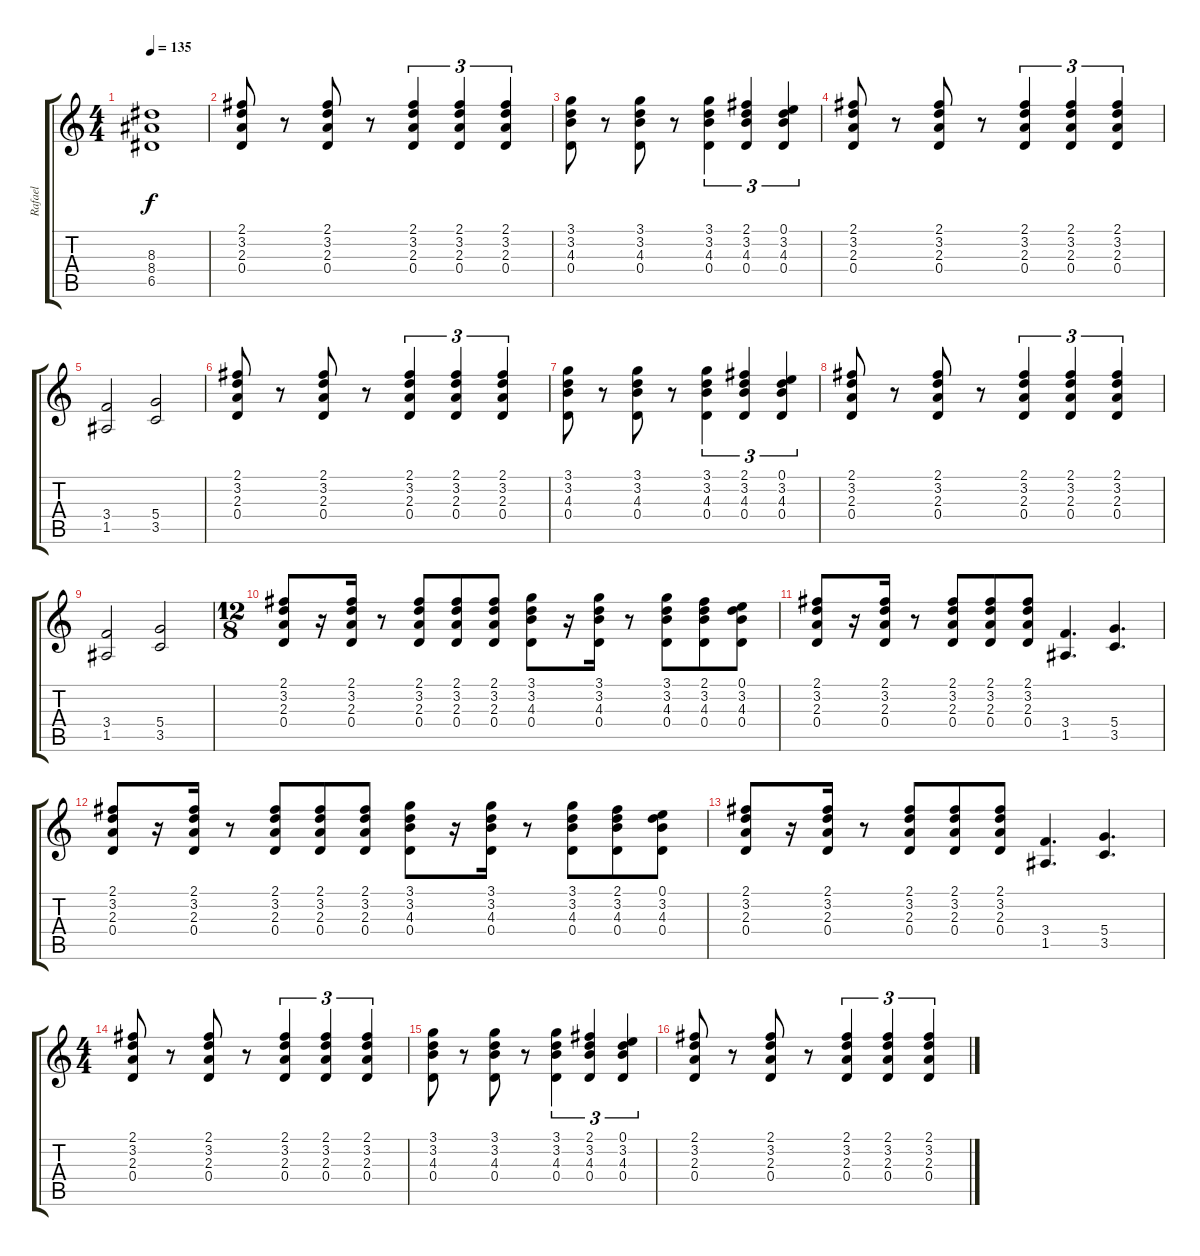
\track ("Rafael" "Rafael") {instrument overdrivenguitar}
\staff {score tabs}
\tuning (E4 B3 G3 D3 A2 E2) {hide}
\ts (4 4)
\tempo 135
\clef g2
\ks c
(8.3 8.4 6.5).1{dy f} |
(2.1 3.2 2.3 0.4).8 r.8 (2.1 3.2 2.3 0.4).8 r.8 (2.1 3.2 2.3 0.4).4{tu (3 2)} (2.1 3.2 2.3 0.4).4{tu (3 2)} (2.1 3.2 2.3 0.4).4{tu (3 2)} |
(3.1 3.2 4.3 0.4).8 r.8 (3.1 3.2 4.3 0.4).8 r.8 (3.1 3.2 4.3 0.4).4{tu (3 2)} (2.1 3.2 4.3 0.4).4{tu (3 2)} (0.1 3.2 4.3 0.4).4{tu (3 2)} |
(2.1 3.2 2.3 0.4).8 r.8 (2.1 3.2 2.3 0.4).8 r.8 (2.1 3.2 2.3 0.4).4{tu (3 2)} (2.1 3.2 2.3 0.4).4{tu (3 2)} (2.1 3.2 2.3 0.4).4{tu (3 2)} |
(3.4 1.5).2 (5.4 3.5).2 |
(2.1 3.2 2.3 0.4).8 r.8 (2.1 3.2 2.3 0.4).8 r.8 (2.1 3.2 2.3 0.4).4{tu (3 2)} (2.1 3.2 2.3 0.4).4{tu (3 2)} (2.1 3.2 2.3 0.4).4{tu (3 2)} |
(3.1 3.2 4.3 0.4).8 r.8 (3.1 3.2 4.3 0.4).8 r.8 (3.1 3.2 4.3 0.4).4{tu (3 2)} (2.1 3.2 4.3 0.4).4{tu (3 2)} (0.1 3.2 4.3 0.4).4{tu (3 2)} |
(2.1 3.2 2.3 0.4).8 r.8 (2.1 3.2 2.3 0.4).8 r.8 (2.1 3.2 2.3 0.4).4{tu (3 2)} (2.1 3.2 2.3 0.4).4{tu (3 2)} (2.1 3.2 2.3 0.4).4{tu (3 2)} |
(3.4 1.5).2 (5.4 3.5).2 |
\ts (12 8)
(2.1 3.2 2.3 0.4).8 r.16 (2.1 3.2 2.3 0.4).16 r.8 (2.1 3.2 2.3 0.4).8 (2.1 3.2 2.3 0.4).8 (2.1 3.2 2.3 0.4).8 (3.1 3.2 4.3 0.4).8 r.16 (3.1 3.2 4.3 0.4).16 r.8 (3.1 3.2 4.3 0.4).8 (2.1 3.2 4.3 0.4).8 (0.1 3.2 4.3 0.4).8 |
(2.1 3.2 2.3 0.4).8 r.16 (2.1 3.2 2.3 0.4).16 r.8 (2.1 3.2 2.3 0.4).8 (2.1 3.2 2.3 0.4).8 (2.1 3.2 2.3 0.4).8 (3.4 1.5).4{d} (5.4 3.5).4{d} |
(2.1 3.2 2.3 0.4).8 r.16 (2.1 3.2 2.3 0.4).16 r.8 (2.1 3.2 2.3 0.4).8 (2.1 3.2 2.3 0.4).8 (2.1 3.2 2.3 0.4).8 (3.1 3.2 4.3 0.4).8 r.16 (3.1 3.2 4.3 0.4).16 r.8 (3.1 3.2 4.3 0.4).8 (2.1 3.2 4.3 0.4).8 (0.1 3.2 4.3 0.4).8 |
(2.1 3.2 2.3 0.4).8 r.16 (2.1 3.2 2.3 0.4).16 r.8 (2.1 3.2 2.3 0.4).8 (2.1 3.2 2.3 0.4).8 (2.1 3.2 2.3 0.4).8 (3.4 1.5).4{d} (5.4 3.5).4{d} |
\ts (4 4)
(2.1 3.2 2.3 0.4).8 r.8 (2.1 3.2 2.3 0.4).8 r.8 (2.1 3.2 2.3 0.4).4{tu (3 2)} (2.1 3.2 2.3 0.4).4{tu (3 2)} (2.1 3.2 2.3 0.4).4{tu (3 2)} |
(3.1 3.2 4.3 0.4).8 r.8 (3.1 3.2 4.3 0.4).8 r.8 (3.1 3.2 4.3 0.4).4{tu (3 2)} (2.1 3.2 4.3 0.4).4{tu (3 2)} (0.1 3.2 4.3 0.4).4{tu (3 2)} |
(2.1 3.2 2.3 0.4).8 r.8 (2.1 3.2 2.3 0.4).8 r.8 (2.1 3.2 2.3 0.4).4{tu (3 2)} (2.1 3.2 2.3 0.4).4{tu (3 2)} (2.1 3.2 2.3 0.4).4{tu (3 2)}
